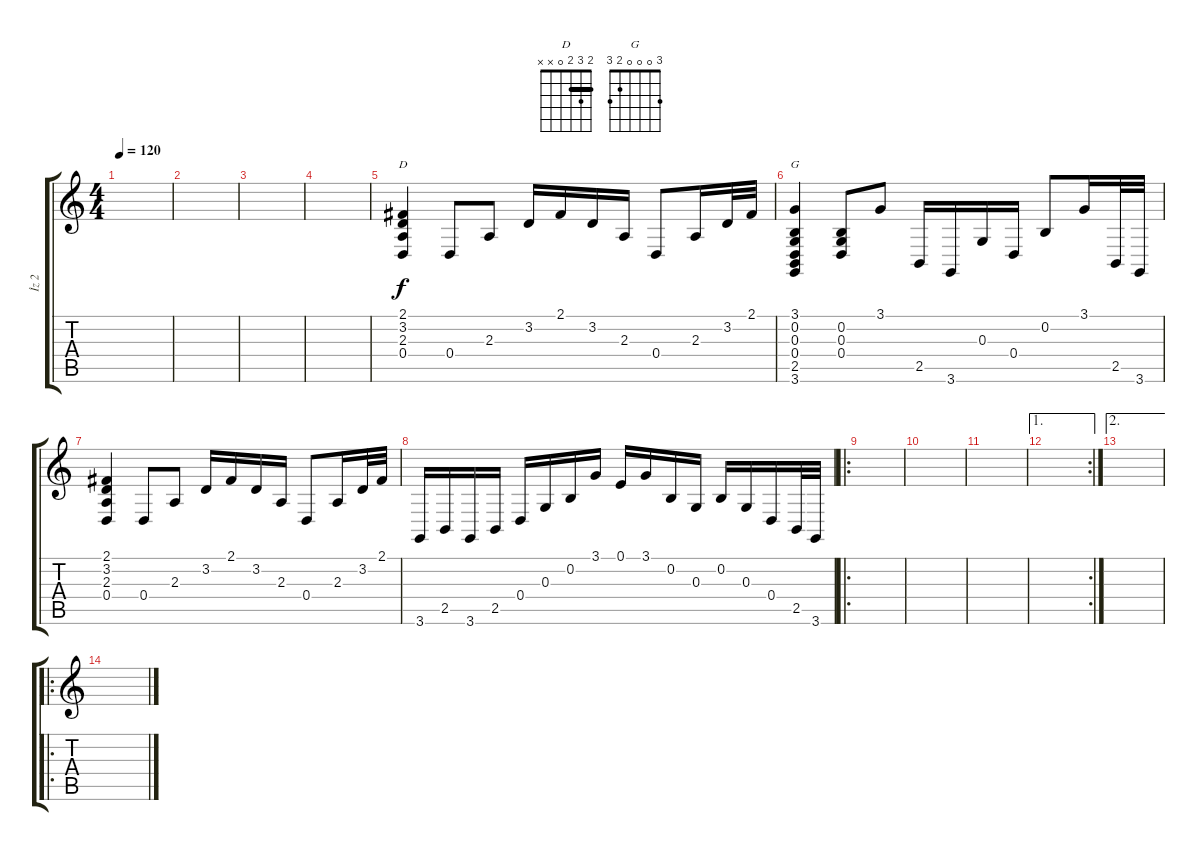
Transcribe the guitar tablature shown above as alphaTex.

\track ("İz 2" "İz 2") {instrument tenorsax}
\staff {score tabs}
\tuning (E4 B3 G3 D3 A2 E2) {hide}
\chord ("D" 2 3 2 0 x x) {barre 2}
\chord ("G" 3 0 0 0 2 3)
\ts (4 4)
\tempo 120
\clef g2
\ks c
|
|
|
|
(2.1 3.2 2.3 0.4).4{ch "D"} 0.4.8 2.3.8 3.2.16 2.1.16 3.2.16 2.3.16 0.4.8 2.3.16 3.2.32 2.1.32 |
(3.1 0.2 0.3 0.4 2.5 3.6).4{ch "G"} (0.2 0.3 0.4).8 3.1.8 2.5.16 3.6.16 0.3.16 0.4.16 0.2.8 3.1.16 2.5.32 3.6.32 |
(2.1 3.2 2.3 0.4).4 0.4.8 2.3.8 3.2.16 2.1.16 3.2.16 2.3.16 0.4.8 2.3.16 3.2.32 2.1.32 |
3.6.16 2.5.16 3.6.16 2.5.16 0.4.16 0.3.16 0.2.16 3.1.16 0.1.16 3.1.16 0.2.16 0.3.16 0.2.16 0.3.16 0.4.16 2.5.32 3.6.32 |
\ro
|
|
|
\ae 1
\rc 2
|
\ae 2
|
\ro
